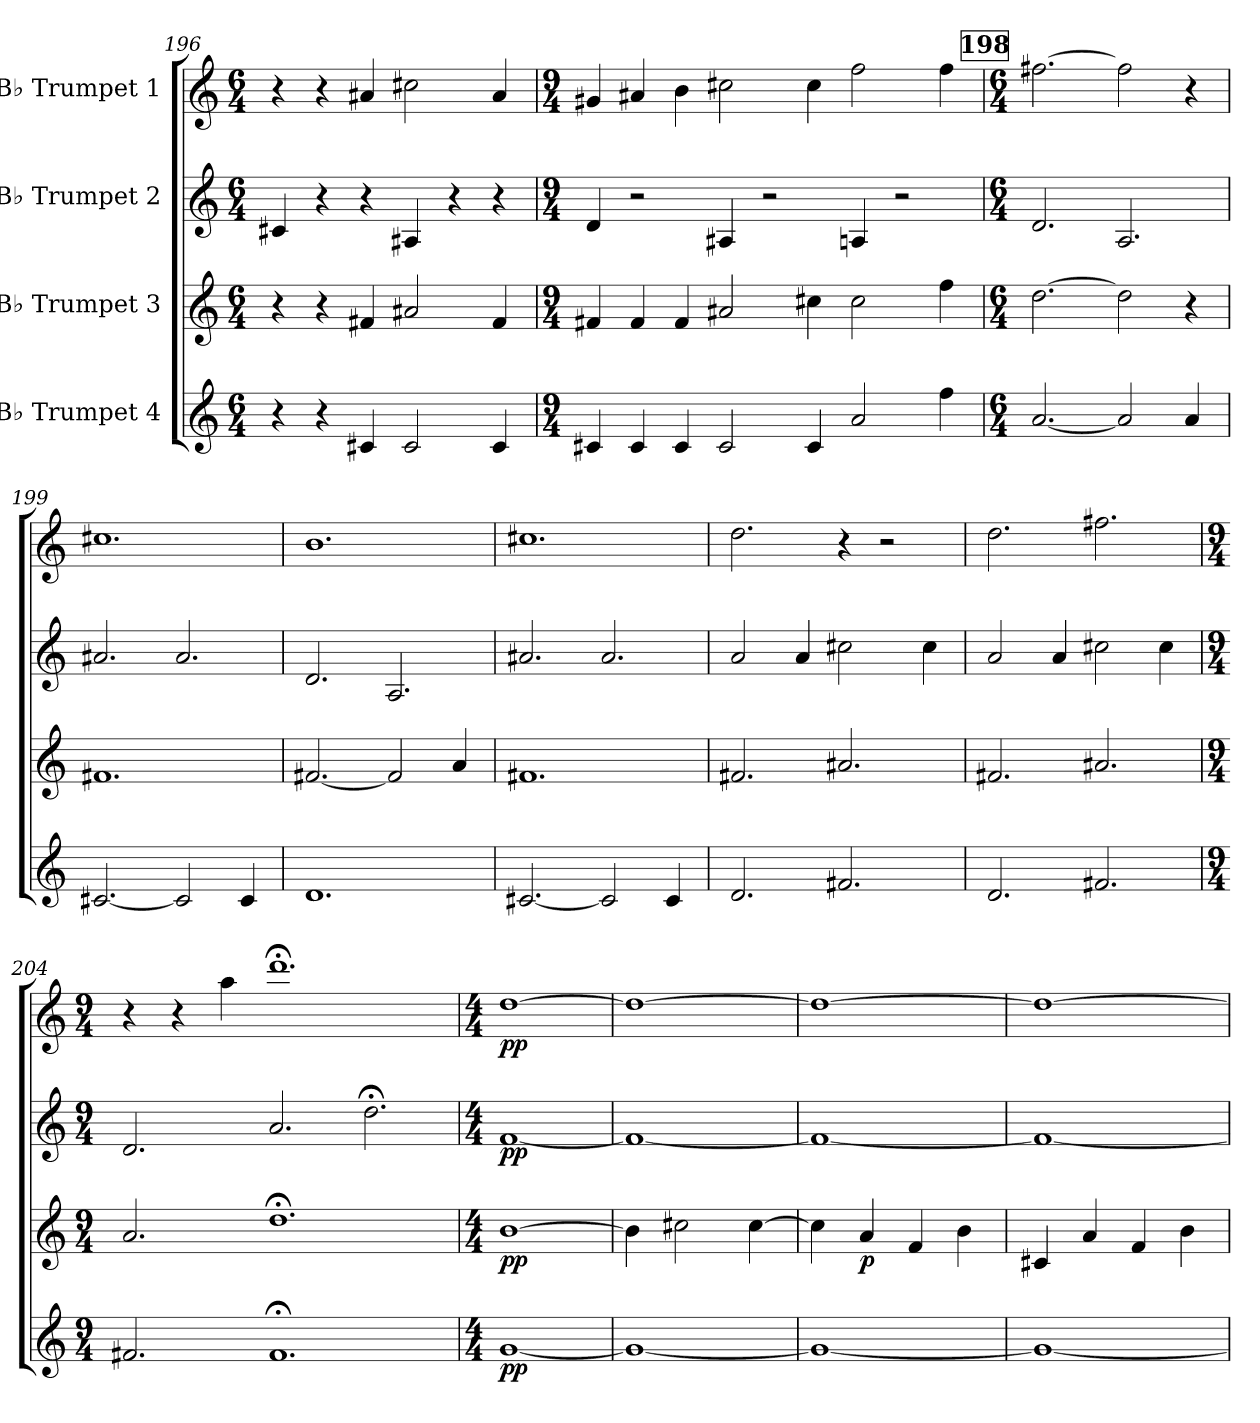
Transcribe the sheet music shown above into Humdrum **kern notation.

**kern	**dynam	**kern	**dynam	**kern	**dynam	**kern	**dynam
*part4	*part4	*part3	*part3	*part2	*part2	*part1	*part1
*staff4	*staff4	*staff3	*staff3	*staff2	*staff2	*staff1	*staff1
*I"B♭ Trumpet 4	*	*I"B♭ Trumpet 3	*	*I"B♭ Trumpet 2	*	*I"B♭ Trumpet 1	*
!!LO:LB:g=z
*clefG2	*	*clefG2	*	*clefG2	*	*clefG2	*
*ITrd1c2	*	*ITrd1c2	*	*ITrd1c2	*	*ITrd1c2	*
*k[b-e-]	*	*k[b-e-]	*	*k[b-e-]	*	*k[b-e-]	*
*M6/4	*	*M6/4	*	*M6/4	*	*M6/4	*
=196	=196	=196	=196	=196	=196	=196	=196
4r	.	4r	.	4Bn/	.	4r	.
4r	.	4r	.	4r	.	4r	.
4Bn/	.	4en/	.	4r	.	4g#X/	.
2B/	.	2g#X/	.	4G#X/	.	2bn\	.
.	.	.	.	4r	.	.	.
4B/	.	4e/	.	4r	.	4g#/	.
=197	=197	=197	=197	=197	=197	=197	=197
*M9/4	*	*M9/4	*	*M9/4	*	*M9/4	*
4Bn/	.	4en/	.	4c/	.	4f#X/	.
4B/	.	4e/	.	2r	.	4g#X/	.
4B/	.	4e/	.	.	.	4a\	.
2B/	.	2g#X/	.	4G#X/	.	2bn\	.
.	.	.	.	2r	.	.	.
4B/	.	4bn\	.	.	.	4b\	.
2g/	.	2b\	.	4Gn/	.	2ee-\	.
.	.	.	.	2r	.	.	.
4ee-\	.	4ee-\	.	.	.	4ee-\	.
!!LO:REH:place=s1:a:B:fs=14:t=198
=198	=198	=198	=198	=198	=198	=198	=198
*M6/4	*	*M6/4	*	*M6/4	*	*M6/4	*
[2.g/	.	[2.cc\	.	2.c/	.	[2.een\	.
2g/]	.	2cc\]	.	2.G/	.	2ee\]	.
4g/	.	4r	.	.	.	4r	.
=199	=199	=199	=199	=199	=199	=199	=199
[2.Bn/	.	1.en	.	2.g#X/	.	1.bn	.
2B/]	.	.	.	2.g#/	.	.	.
4B/	.	.	.	.	.	.	.
=200	=200	=200	=200	=200	=200	=200	=200
1.c	.	[2.en/	.	2.c/	.	1.a	.
.	.	2e/]	.	2.G/	.	.	.
.	.	4g/	.	.	.	.	.
=201	=201	=201	=201	=201	=201	=201	=201
[2.Bn/	.	1.en	.	2.g#X/	.	1.bn	.
2B/]	.	.	.	2.g#/	.	.	.
4B/	.	.	.	.	.	.	.
=202	=202	=202	=202	=202	=202	=202	=202
2.c/	.	2.en/	.	2g/	.	2.cc\	.
.	.	.	.	4g/	.	.	.
2.en/	.	2.g#X/	.	2bn\	.	4r	.
.	.	.	.	.	.	2r	.
.	.	.	.	4b\	.	.	.
!!LO:PB:g=z
=203	=203	=203	=203	=203	=203	=203	=203
*	*	*	*	*	*	*MM270	*
2.c/	.	2.en/	.	2g/	.	2.cc\	.
.	.	.	.	4g/	.	.	.
2.en/	.	2.g#X/	.	2bn\	.	2.een\	.
.	.	.	.	4b\	.	.	.
=204	=204	=204	=204	=204	=204	=204	=204
*M9/4	*	*M9/4	*	*M9/4	*	*M9/4	*
*	*	*	*	*	*	*MM180	*
2.en/	.	2.g/	.	2.c/	.	4r	.
.	.	.	.	.	.	4r	.
.	.	.	.	.	.	4gg\	.
1.e;<Z	.	1.cc;<Z	.	2.g/	.	1.ccc;<Z	.
.	.	.	.	2.cc;<Z\	.	.	.
=205	=205	=205	=205	=205	=205	=205	=205
!!LO:REH:place=s1:a:B:fs=14:t=205
*M4/4	*	*M4/4	*	*M4/4	*	*M4/4	*
*	*	*	*	*	*	*MM60	*
!	!LO:DY:b	!	!LO:DY:b	!	!LO:DY:b	!	!LO:DY:b
[1f	pp	[1a	pp	[1e-	pp	[1cc	pp
=206	=206	=206	=206	=206	=206	=206	=206
1f_	.	4a\]	.	1e-_	.	1cc_	.
.	.	2bn\	.	.	.	.	.
.	.	[4b\	.	.	.	.	.
=207	=207	=207	=207	=207	=207	=207	=207
1f_	.	4b\]	.	1e-_	.	1cc_	.
!	!	!	!LO:DY:b	!	!	!	!
.	.	4g/	p	.	.	.	.
.	.	4e-/	.	.	.	.	.
.	.	4a\	.	.	.	.	.
=208	=208	=208	=208	=208	=208	=208	=208
1f_	.	4Bn/	.	1e-_	.	1cc_	.
.	.	4g/	.	.	.	.	.
.	.	4e-/	.	.	.	.	.
.	.	4a\	.	.	.	.	.
=	=	=	=	=	=	=	=
*-	*-	*-	*-	*-	*-	*-	*-
